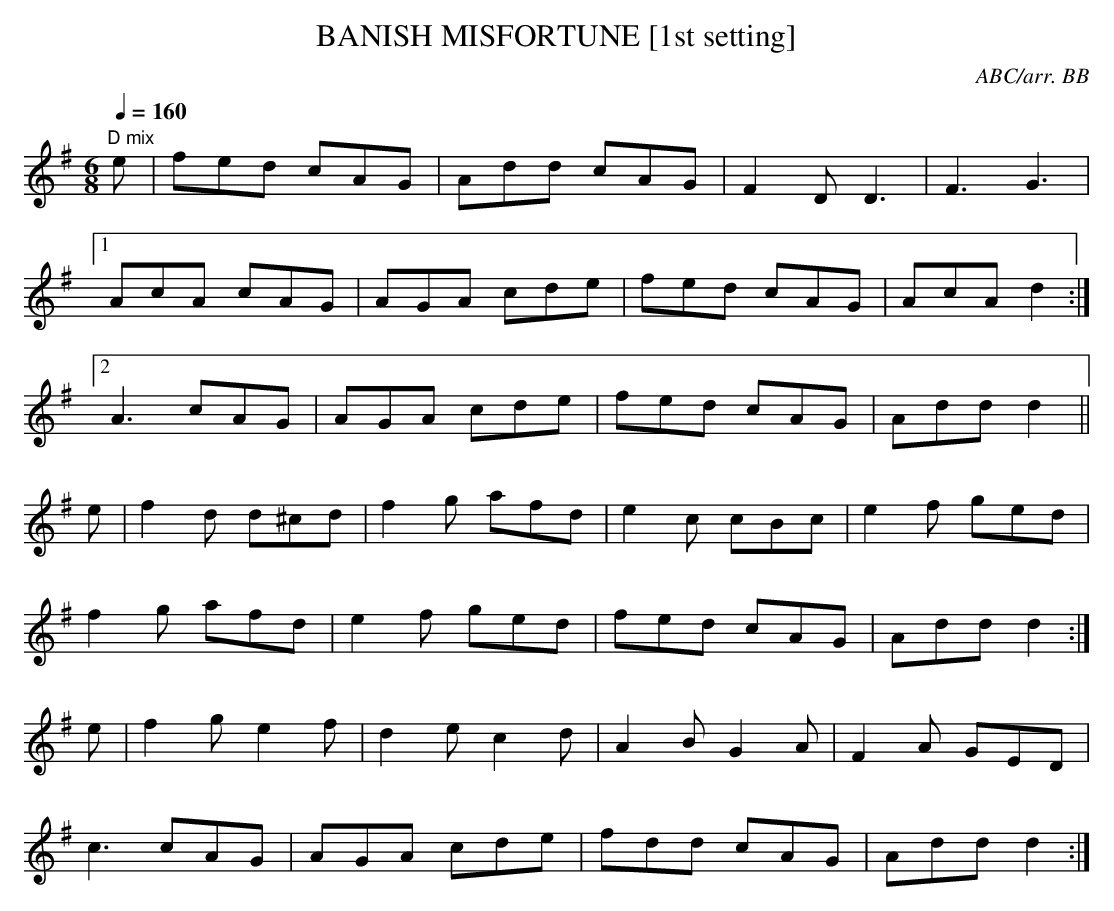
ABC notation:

X:1
T:BANISH MISFORTUNE [1st setting]
C:ABC/arr. BB
M:6/8
L:1/8
Q:1/4=160
K:G
"D mix"
e|fed cAG|Add cAG|F2D D3|F3 G3|
[1 AcA cAG|AGA cde|fed cAG|AcA d2 :|
[2 A3 cAG|AGA cde|fed cAG|Add d2||
e|f2d d^cd|f2g afd|e2c cBc|e2f ged|
f2g afd|e2f ged|fed cAG|Add d2 :|
e|f2g e2f|d2e c2d|A2B G2A|F2A GED|
c3 cAG|AGA cde|fdd cAG|Add d2 :|
